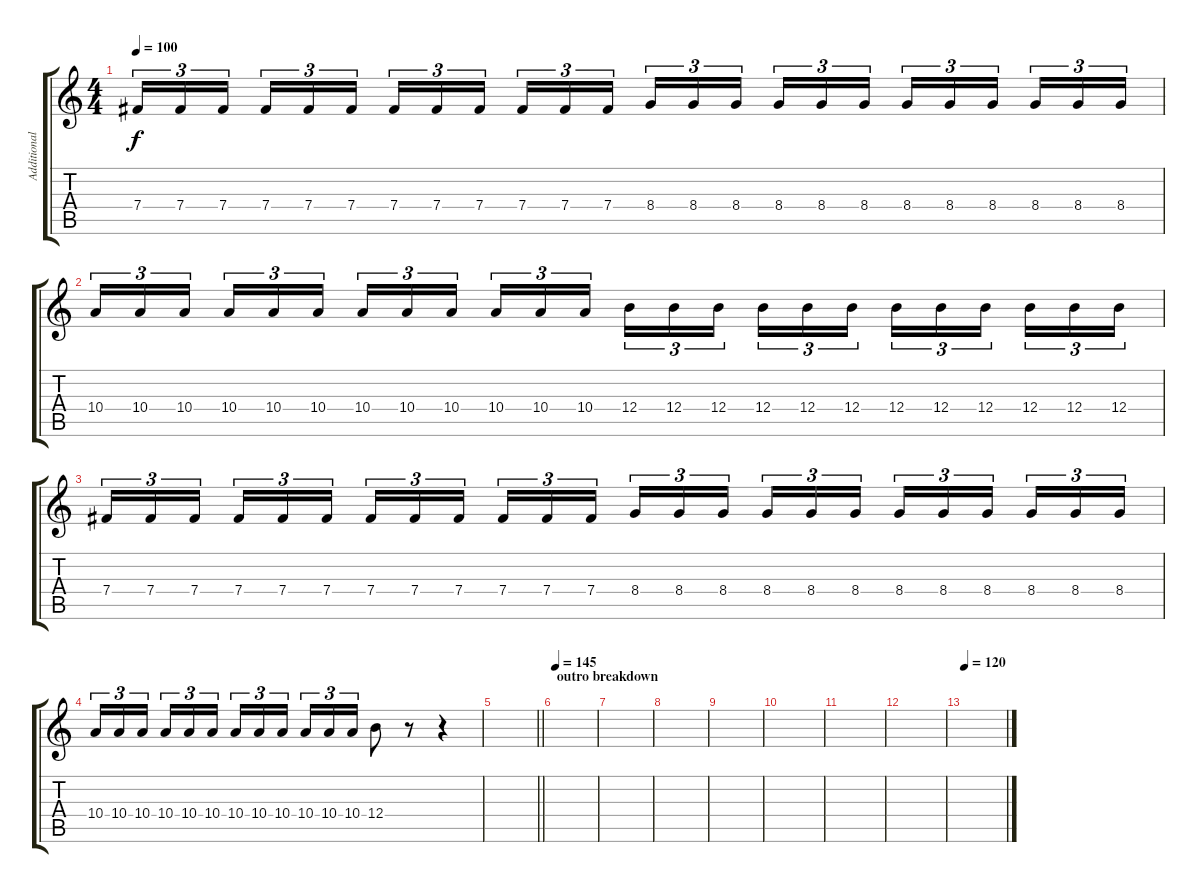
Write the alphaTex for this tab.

\track ("Additional Guitar" "Additional") {instrument overdrivenguitar}
\staff {score tabs}
\tuning (Db4 Ab3 E3 B2 Gb2 B1) {hide}
\ts (4 4)
\tempo 100
\clef g2
\ks c
7.4.16{tu (3 2) dy f instrument overdrivenguitar} 7.4.16{tu (3 2)} 7.4.16{tu (3 2) beam splitsecondary} 7.4.16{tu (3 2)} 7.4.16{tu (3 2)} 7.4.16{tu (3 2)} 7.4.16{tu (3 2)} 7.4.16{tu (3 2)} 7.4.16{tu (3 2) beam splitsecondary} 7.4.16{tu (3 2)} 7.4.16{tu (3 2)} 7.4.16{tu (3 2)} 8.4.16{tu (3 2)} 8.4.16{tu (3 2)} 8.4.16{tu (3 2) beam splitsecondary} 8.4.16{tu (3 2)} 8.4.16{tu (3 2)} 8.4.16{tu (3 2)} 8.4.16{tu (3 2)} 8.4.16{tu (3 2)} 8.4.16{tu (3 2) beam splitsecondary} 8.4.16{tu (3 2)} 8.4.16{tu (3 2)} 8.4.16{tu (3 2)} |
10.4.16{tu (3 2)} 10.4.16{tu (3 2)} 10.4.16{tu (3 2) beam splitsecondary} 10.4.16{tu (3 2)} 10.4.16{tu (3 2)} 10.4.16{tu (3 2)} 10.4.16{tu (3 2)} 10.4.16{tu (3 2)} 10.4.16{tu (3 2) beam splitsecondary} 10.4.16{tu (3 2)} 10.4.16{tu (3 2)} 10.4.16{tu (3 2)} 12.4.16{tu (3 2)} 12.4.16{tu (3 2)} 12.4.16{tu (3 2) beam splitsecondary} 12.4.16{tu (3 2)} 12.4.16{tu (3 2)} 12.4.16{tu (3 2)} 12.4.16{tu (3 2)} 12.4.16{tu (3 2)} 12.4.16{tu (3 2) beam splitsecondary} 12.4.16{tu (3 2)} 12.4.16{tu (3 2)} 12.4.16{tu (3 2)} |
7.4.16{tu (3 2)} 7.4.16{tu (3 2)} 7.4.16{tu (3 2) beam splitsecondary} 7.4.16{tu (3 2)} 7.4.16{tu (3 2)} 7.4.16{tu (3 2)} 7.4.16{tu (3 2)} 7.4.16{tu (3 2)} 7.4.16{tu (3 2) beam splitsecondary} 7.4.16{tu (3 2)} 7.4.16{tu (3 2)} 7.4.16{tu (3 2)} 8.4.16{tu (3 2)} 8.4.16{tu (3 2)} 8.4.16{tu (3 2) beam splitsecondary} 8.4.16{tu (3 2)} 8.4.16{tu (3 2)} 8.4.16{tu (3 2)} 8.4.16{tu (3 2)} 8.4.16{tu (3 2)} 8.4.16{tu (3 2) beam splitsecondary} 8.4.16{tu (3 2)} 8.4.16{tu (3 2)} 8.4.16{tu (3 2)} |
10.4.16{tu (3 2)} 10.4.16{tu (3 2)} 10.4.16{tu (3 2) beam splitsecondary} 10.4.16{tu (3 2)} 10.4.16{tu (3 2)} 10.4.16{tu (3 2)} 10.4.16{tu (3 2)} 10.4.16{tu (3 2)} 10.4.16{tu (3 2) beam splitsecondary} 10.4.16{tu (3 2)} 10.4.16{tu (3 2)} 10.4.16{tu (3 2)} 12.4.8 r.8 r.4 |
\barLineRight lightlight
|
\section ("" "outro breakdown")
\tempo 145
|
|
|
|
|
|
|
\tempo 120
